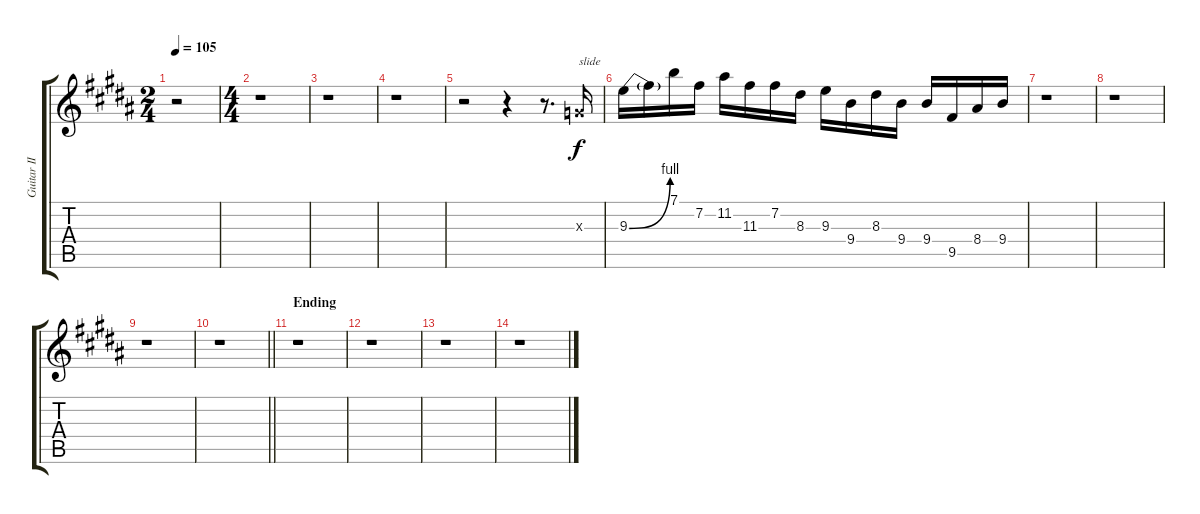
\track ("Guitar II" "Guitar II") {instrument distortionguitar}
\staff {score tabs}
\tuning (E4 B3 G3 D3 A2 E2) {hide}
\ts (2 4)
\tempo 105
\clef g2
\ks g#minor
r.2{dy f} |
\ts (4 4)
r.1 |
r.1 |
r.1 |
r.2 r.4 r.8{d} 0.3{x}.16{txt "slide"} |
9.3{be (bend 0 0 60 4)}.16 9.3{t}.16 7.1.16 7.2.16 11.2.16 11.3.16 7.2.16 8.3.16 9.3.16 9.4.16 8.3.16 9.4.16 9.4.16 9.5.16 8.4.16 9.4.16 |
r.1 |
r.1 |
r.1 |
\barLineRight lightlight
r.1 |
\section ("" "Ending")
r.1 |
r.1 |
r.1 |
r.1
